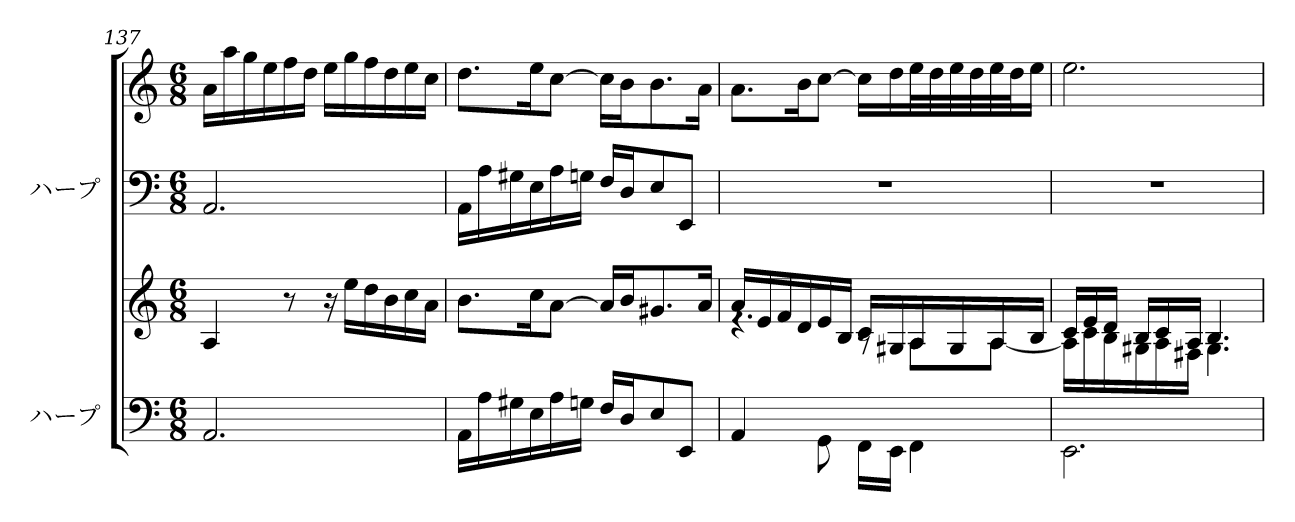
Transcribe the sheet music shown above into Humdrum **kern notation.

**kern	**kern	**kern	**kern
*part2	*part2	*part1	*part1
*staff4	*staff3	*staff2	*staff1
*I"ハープ	*	*I"ハープ	*
*clefF4	*clefG2	*clefF4	*clefG2
*k[]	*k[]	*k[]	*k[]
*M6/8	*M6/8	*M6/8	*M6/8
=137	=137	=137	=137
2.AA/	4A/	2.AA/	16a\LL
.	.	.	16aa\
.	.	.	16gg\
.	.	.	16ee\
.	8r	.	16ff\
.	.	.	16dd\JJ
.	16r	.	16ee\LL
.	16ee\LL	.	16gg\
.	16dd\	.	16ff\
.	16b\	.	16dd\
.	16cc\	.	16ee\
.	16a\JJ	.	16cc\JJ
=138	=138	=138	=138
16AA\LL	8.b\L	16AA\LL	8.dd\L
16A\	.	16A\	.
16G#X\	.	16G#X\	.
16E\	16cc\K	16E\	16ee\K
16A\	[8a\J	16A\	[8cc\J
16Gn\JJ	.	16Gn\JJ	.
16F/LL	16a/LL]	16F/LL	16cc\LL]
16D/J	16b/J	16D/J	16b\J
8E/	8.g#X/	8E/	8.b\
8EE/J	.	8EE/J	.
.	16a/Jk	.	16a\Jk
!!LO:PB:g=z
=139	=139	=139	=139
*	*^	*	*
4AA/	16a/LL	4.re	2.r	8.a\L
.	16e/	.	.	.
.	16f/	.	.	.
.	16d/	.	.	16b\K
8GG\	16e/	.	.	[8cc\J
.	16B/JJ	.	.	.
16FF\LL	16c/LL	8rA	.	16cc\LL]
16EE\JJ	16G#X/	.	.	16dd\
4FF\	16A/	8A\L	.	32ee\L
.	.	.	.	32dd\
.	16G#/	.	.	32ee\
.	.	.	.	32dd\
.	16A/	[8A\J	.	32ee\
.	.	.	.	32dd\J
.	16B/JJ	.	.	16ee\JJ
=140	=140	=140	=140	=140
2.EE\	16c/LL	16A\LL]	2.r	2.ee\
.	16e/	16c\	.	.
.	16d/JJ	16B\	.	.
.	16B/LL	16G#X\	.	.
.	16c/	16A\	.	.
.	16A/JJ	16F#X\JJ	.	.
.	4.B/	4.G#\	.	.
*	*v	*v	*	*
=	=	=	=
*-	*-	*-	*-
